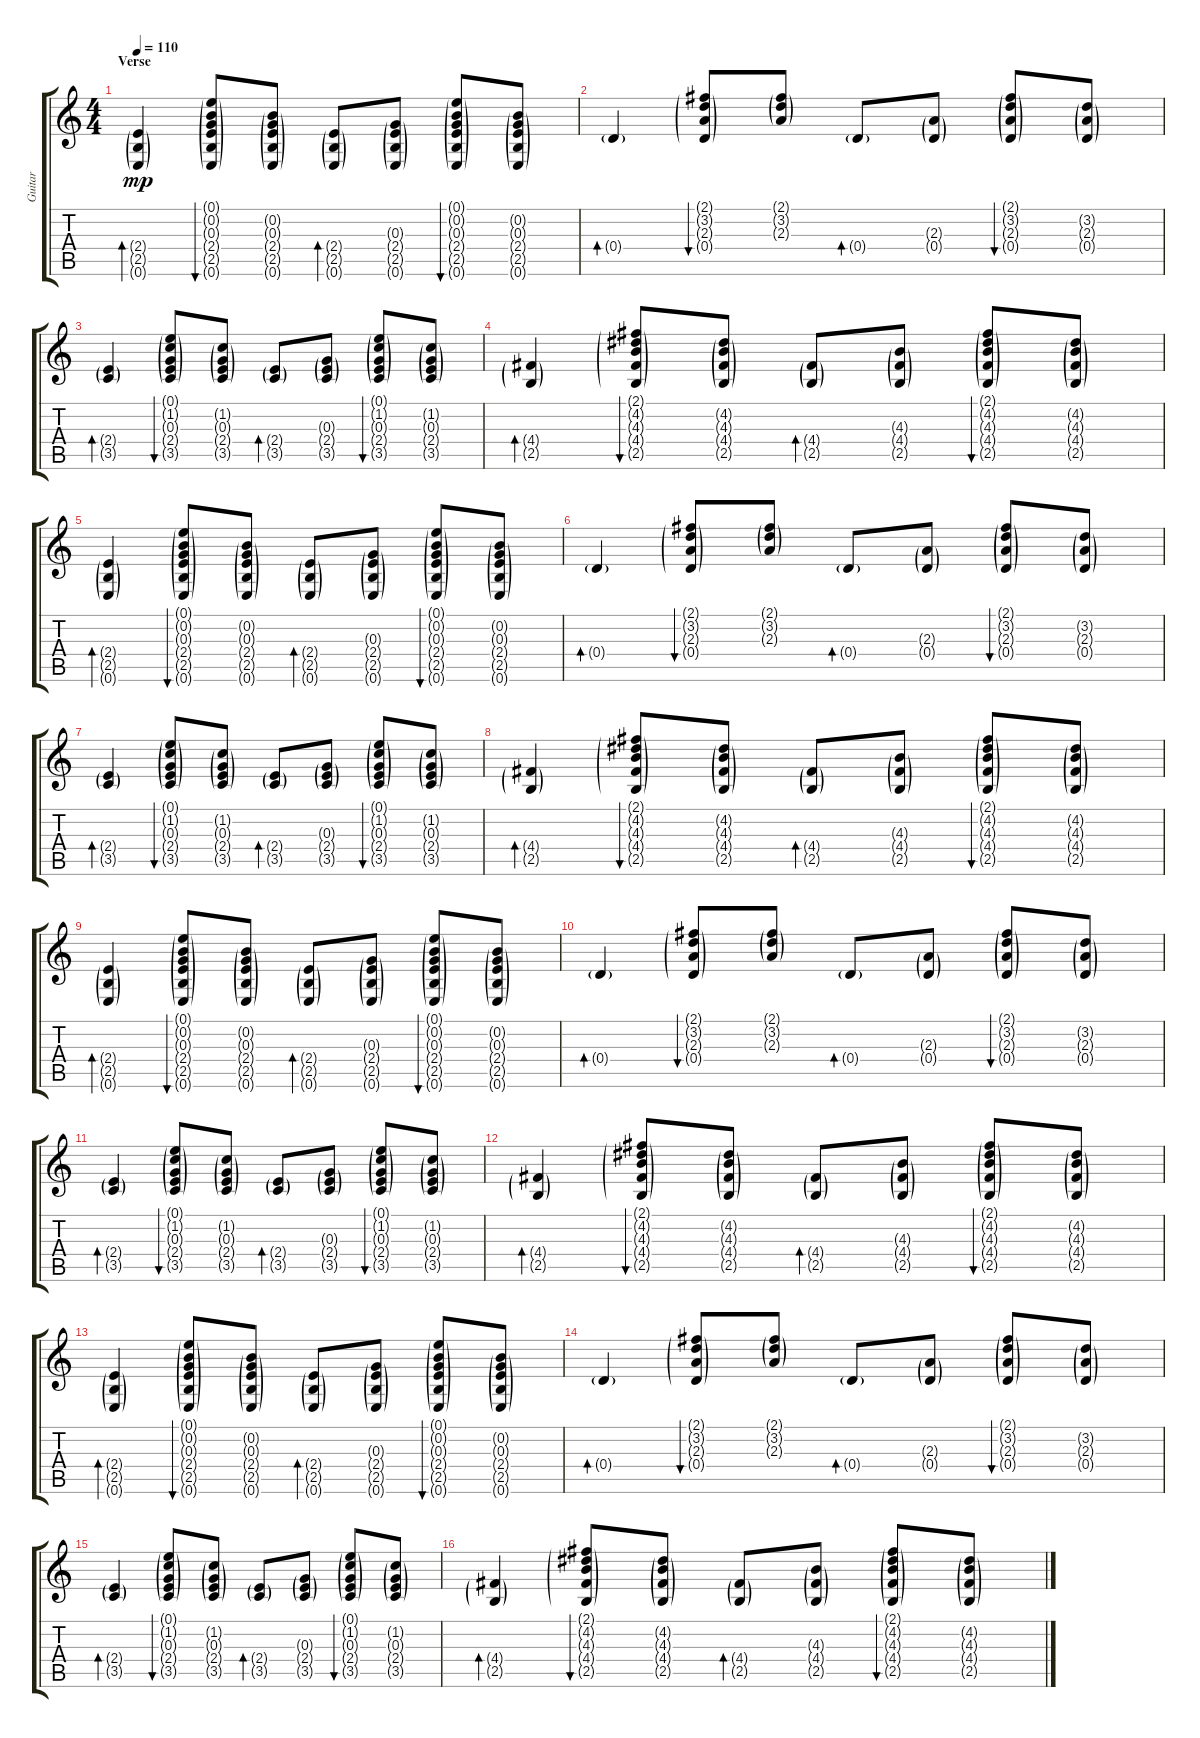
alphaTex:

\track ("Guitar" "Guitar") {instrument acousticguitarsteel}
\staff {score tabs}
\tuning (E4 B3 G3 D3 A2 E2) {hide}
\ts (4 4)
\section ("" "Verse")
\tempo 110
\clef g2
\ks c
(2.4{g} 2.5{g} 0.6{g}).4{bd 60 dy mp} (0.1{g} 0.2{g} 0.3{g} 2.4{g} 2.5{g} 0.6{g}).8{bu 60} (0.2{g} 0.3{g} 2.4{g} 2.5{g} 0.6{g}).8 (2.4{g} 2.5{g} 0.6{g}).8{bd 60} (0.3{g} 2.4{g} 2.5{g} 0.6{g}).8 (0.1{g} 0.2{g} 0.3{g} 2.4{g} 2.5{g} 0.6{g}).8{bu 60} (0.2{g} 0.3{g} 2.4{g} 2.5{g} 0.6{g}).8 |
0.4{g}.4{bd 60} (2.1{g} 3.2{g} 2.3{g} 0.4{g}).8{bu 60} (2.1{g} 3.2{g} 2.3{g}).8 0.4{g}.8{bd 60} (2.3{g} 0.4{g}).8 (2.1{g} 3.2{g} 2.3{g} 0.4{g}).8{bu 60} (3.2{g} 2.3{g} 0.4{g}).8 |
(2.4{g} 3.5{g}).4{bd 60} (0.1{g} 1.2{g} 0.3{g} 2.4{g} 3.5{g}).8{bu 60} (1.2{g} 0.3{g} 2.4{g} 3.5{g}).8 (2.4{g} 3.5{g}).8{bd 60} (0.3{g} 2.4{g} 3.5{g}).8 (0.1{g} 1.2{g} 0.3{g} 2.4{g} 3.5{g}).8{bu 60} (1.2{g} 0.3{g} 2.4{g} 3.5{g}).8 |
(4.4{g} 2.5{g}).4{bd 60} (2.1{g} 4.2{g} 4.3{g} 4.4{g} 2.5{g}).8{bu 60} (4.2{g} 4.3{g} 4.4{g} 2.5{g}).8 (4.4{g} 2.5{g}).8{bd 60} (4.3{g} 4.4{g} 2.5{g}).8 (2.1{g} 4.2{g} 4.3{g} 4.4{g} 2.5{g}).8{bu 60} (4.2{g} 4.3{g} 4.4{g} 2.5{g}).8 |
(2.4{g} 2.5{g} 0.6{g}).4{bd 60} (0.1{g} 0.2{g} 0.3{g} 2.4{g} 2.5{g} 0.6{g}).8{bu 60} (0.2{g} 0.3{g} 2.4{g} 2.5{g} 0.6{g}).8 (2.4{g} 2.5{g} 0.6{g}).8{bd 60} (0.3{g} 2.4{g} 2.5{g} 0.6{g}).8 (0.1{g} 0.2{g} 0.3{g} 2.4{g} 2.5{g} 0.6{g}).8{bu 60} (0.2{g} 0.3{g} 2.4{g} 2.5{g} 0.6{g}).8 |
0.4{g}.4{bd 60} (2.1{g} 3.2{g} 2.3{g} 0.4{g}).8{bu 60} (2.1{g} 3.2{g} 2.3{g}).8 0.4{g}.8{bd 60} (2.3{g} 0.4{g}).8 (2.1{g} 3.2{g} 2.3{g} 0.4{g}).8{bu 60} (3.2{g} 2.3{g} 0.4{g}).8 |
(2.4{g} 3.5{g}).4{bd 60} (0.1{g} 1.2{g} 0.3{g} 2.4{g} 3.5{g}).8{bu 60} (1.2{g} 0.3{g} 2.4{g} 3.5{g}).8 (2.4{g} 3.5{g}).8{bd 60} (0.3{g} 2.4{g} 3.5{g}).8 (0.1{g} 1.2{g} 0.3{g} 2.4{g} 3.5{g}).8{bu 60} (1.2{g} 0.3{g} 2.4{g} 3.5{g}).8 |
(4.4{g} 2.5{g}).4{bd 60} (2.1{g} 4.2{g} 4.3{g} 4.4{g} 2.5{g}).8{bu 60} (4.2{g} 4.3{g} 4.4{g} 2.5{g}).8 (4.4{g} 2.5{g}).8{bd 60} (4.3{g} 4.4{g} 2.5{g}).8 (2.1{g} 4.2{g} 4.3{g} 4.4{g} 2.5{g}).8{bu 60} (4.2{g} 4.3{g} 4.4{g} 2.5{g}).8 |
(2.4{g} 2.5{g} 0.6{g}).4{bd 60} (0.1{g} 0.2{g} 0.3{g} 2.4{g} 2.5{g} 0.6{g}).8{bu 60} (0.2{g} 0.3{g} 2.4{g} 2.5{g} 0.6{g}).8 (2.4{g} 2.5{g} 0.6{g}).8{bd 60} (0.3{g} 2.4{g} 2.5{g} 0.6{g}).8 (0.1{g} 0.2{g} 0.3{g} 2.4{g} 2.5{g} 0.6{g}).8{bu 60} (0.2{g} 0.3{g} 2.4{g} 2.5{g} 0.6{g}).8 |
0.4{g}.4{bd 60} (2.1{g} 3.2{g} 2.3{g} 0.4{g}).8{bu 60} (2.1{g} 3.2{g} 2.3{g}).8 0.4{g}.8{bd 60} (2.3{g} 0.4{g}).8 (2.1{g} 3.2{g} 2.3{g} 0.4{g}).8{bu 60} (3.2{g} 2.3{g} 0.4{g}).8 |
(2.4{g} 3.5{g}).4{bd 60} (0.1{g} 1.2{g} 0.3{g} 2.4{g} 3.5{g}).8{bu 60} (1.2{g} 0.3{g} 2.4{g} 3.5{g}).8 (2.4{g} 3.5{g}).8{bd 60} (0.3{g} 2.4{g} 3.5{g}).8 (0.1{g} 1.2{g} 0.3{g} 2.4{g} 3.5{g}).8{bu 60} (1.2{g} 0.3{g} 2.4{g} 3.5{g}).8 |
(4.4{g} 2.5{g}).4{bd 60} (2.1{g} 4.2{g} 4.3{g} 4.4{g} 2.5{g}).8{bu 60} (4.2{g} 4.3{g} 4.4{g} 2.5{g}).8 (4.4{g} 2.5{g}).8{bd 60} (4.3{g} 4.4{g} 2.5{g}).8 (2.1{g} 4.2{g} 4.3{g} 4.4{g} 2.5{g}).8{bu 60} (4.2{g} 4.3{g} 4.4{g} 2.5{g}).8 |
(2.4{g} 2.5{g} 0.6{g}).4{bd 60} (0.1{g} 0.2{g} 0.3{g} 2.4{g} 2.5{g} 0.6{g}).8{bu 60} (0.2{g} 0.3{g} 2.4{g} 2.5{g} 0.6{g}).8 (2.4{g} 2.5{g} 0.6{g}).8{bd 60} (0.3{g} 2.4{g} 2.5{g} 0.6{g}).8 (0.1{g} 0.2{g} 0.3{g} 2.4{g} 2.5{g} 0.6{g}).8{bu 60} (0.2{g} 0.3{g} 2.4{g} 2.5{g} 0.6{g}).8 |
0.4{g}.4{bd 60} (2.1{g} 3.2{g} 2.3{g} 0.4{g}).8{bu 60} (2.1{g} 3.2{g} 2.3{g}).8 0.4{g}.8{bd 60} (2.3{g} 0.4{g}).8 (2.1{g} 3.2{g} 2.3{g} 0.4{g}).8{bu 60} (3.2{g} 2.3{g} 0.4{g}).8 |
(2.4{g} 3.5{g}).4{bd 60} (0.1{g} 1.2{g} 0.3{g} 2.4{g} 3.5{g}).8{bu 60} (1.2{g} 0.3{g} 2.4{g} 3.5{g}).8 (2.4{g} 3.5{g}).8{bd 60} (0.3{g} 2.4{g} 3.5{g}).8 (0.1{g} 1.2{g} 0.3{g} 2.4{g} 3.5{g}).8{bu 60} (1.2{g} 0.3{g} 2.4{g} 3.5{g}).8 |
(4.4{g} 2.5{g}).4{bd 60} (2.1{g} 4.2{g} 4.3{g} 4.4{g} 2.5{g}).8{bu 60} (4.2{g} 4.3{g} 4.4{g} 2.5{g}).8 (4.4{g} 2.5{g}).8{bd 60} (4.3{g} 4.4{g} 2.5{g}).8 (2.1{g} 4.2{g} 4.3{g} 4.4{g} 2.5{g}).8{bu 60} (4.2{g} 4.3{g} 4.4{g} 2.5{g}).8
